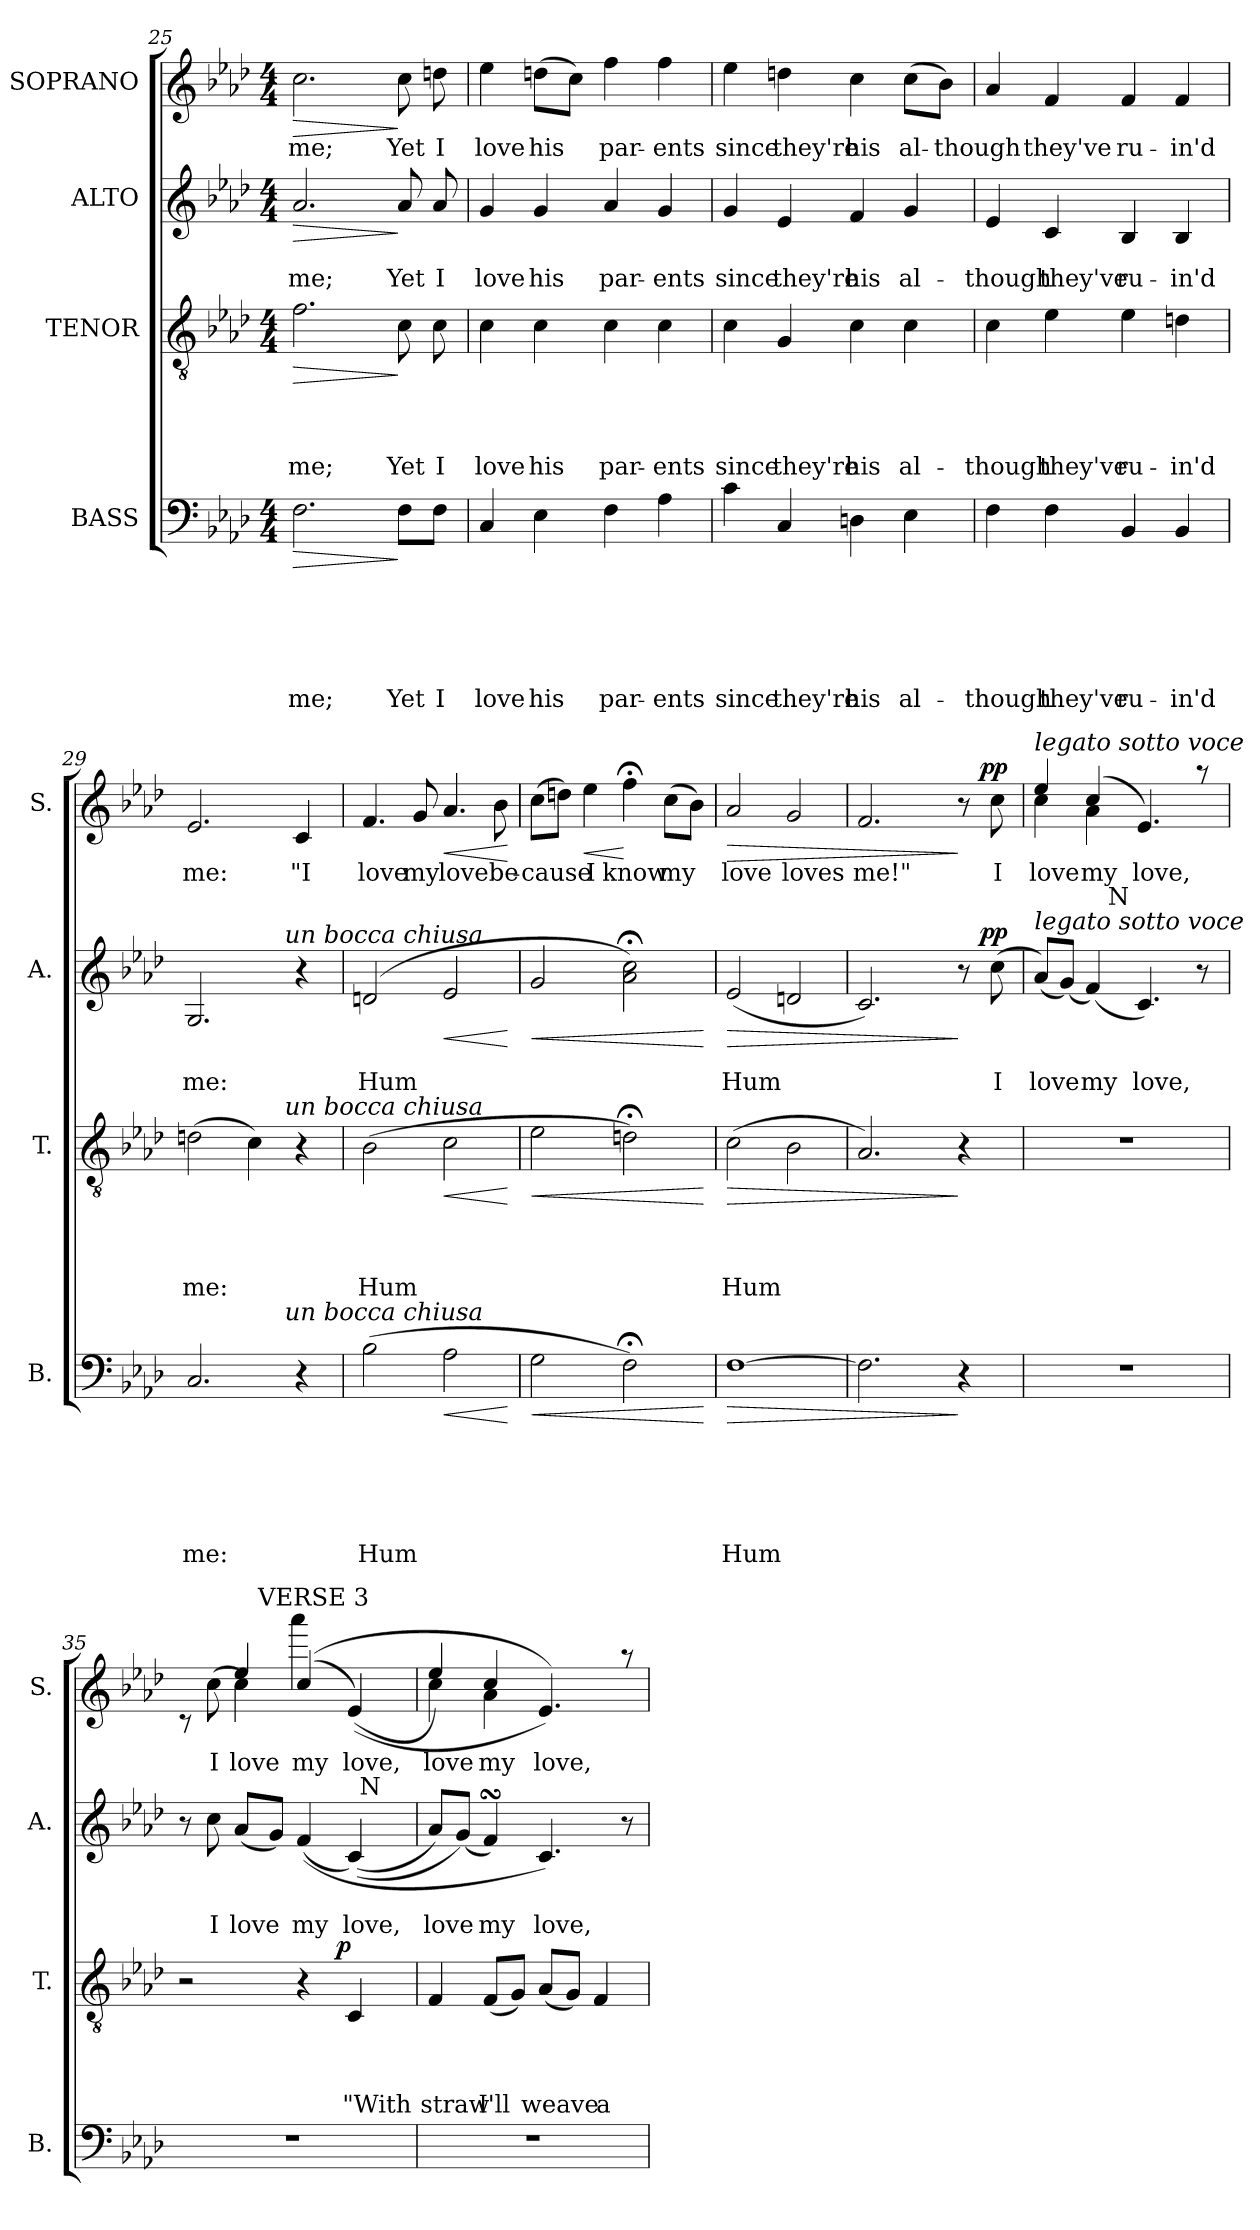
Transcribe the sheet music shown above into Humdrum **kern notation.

**kern	**text	**text	**text	**text	**text	**text	**dynam	**kern	**text	**text	**text	**text	**dynam	**kern	**text	**text	**dynam	**kern	**text	**dynam
*part4	*part4	*part4	*part4	*part4	*part4	*part4	*part4	*part3	*part3	*part3	*part3	*part3	*part3	*part2	*part2	*part2	*part2	*part1	*part1	*part1
*staff4	*staff4	*staff4	*staff4	*staff4	*staff4	*staff4	*staff4	*staff3	*staff3	*staff3	*staff3	*staff3	*staff3	*staff2	*staff2	*staff2	*staff2	*staff1	*staff1	*staff1
*I"BASS	*	*	*	*	*	*	*	*I"TENOR	*	*	*	*	*	*I"ALTO	*	*	*	*I"SOPRANO	*	*
*I'B.	*	*	*	*	*	*	*	*I'T.	*	*	*	*	*	*I'A.	*	*	*	*I'S.	*	*
*clefF4	*	*	*	*	*	*	*	*clefGv2	*	*	*	*	*	*clefG2	*	*	*	*clefG2	*	*
*k[b-e-a-d-]	*	*	*	*	*	*	*	*k[b-e-a-d-]	*	*	*	*	*	*k[b-e-a-d-]	*	*	*	*k[b-e-a-d-]	*	*
*A-:	*	*	*	*	*	*	*	*A-:	*	*	*	*	*	*A-:	*	*	*	*A-:	*	*
*M4/4	*	*	*	*	*	*	*	*M4/4	*	*	*	*	*	*M4/4	*	*	*	*M4/4	*	*
=25	=25	=25	=25	=25	=25	=25	=25	=25	=25	=25	=25	=25	=25	=25	=25	=25	=25	=25	=25	=25
!	!	!	!	!	!	!LO:LY:b	!LO:HP:b	!	!	!	!	!LO:LY:b	!LO:HP:b	!	!	!LO:LY:b	!LO:HP:b	!	!LO:LY:b	!LO:HP:b
2.F\	.	.	.	.	.	me;	>	2.f\	.	.	.	me;	>	2.a-/	.	me;	>	2.cc\	me;	>
!	!	!	!	!	!	!LO:LY:b	!	!	!	!	!	!LO:LY:b	!	!	!	!LO:LY:b	!	!	!LO:LY:b	!
8F\L	.	.	.	.	.	Yet	]	8c\	.	.	.	Yet	]	8a-/	.	Yet	]	8cc\	Yet	]
!	!	!	!	!	!	!LO:LY:b	!	!	!	!	!	!LO:LY:b	!	!	!	!LO:LY:b	!	!	!LO:LY:b	!
8F\J	.	.	.	.	.	I	.	8c\	.	.	.	I	.	8a-/	.	I	.	8ddn\	I	.
!!LO:PB:g=z
=26	=26	=26	=26	=26	=26	=26	=26	=26	=26	=26	=26	=26	=26	=26	=26	=26	=26	=26	=26	=26
!	!	!	!	!	!	!LO:LY:b	!	!	!	!	!	!LO:LY:b	!	!	!	!LO:LY:b	!	!	!LO:LY:b	!
4C/	.	.	.	.	.	love	.	4c\	.	.	.	love	.	4g/	.	love	.	4ee-\	love	.
!	!	!	!	!	!	!LO:LY:b	!	!	!	!	!	!LO:LY:b	!	!	!	!LO:LY:b	!	!	!LO:LY:b	!
4E-\	.	.	.	.	.	his	.	4c\	.	.	.	his	.	4g/	.	his	.	(>8ddn\L	his	.
.	.	.	.	.	.	.	.	.	.	.	.	.	.	.	.	.	.	8cc\J)	.	.
!	!	!	!	!	!	!LO:LY:b	!	!	!	!	!	!LO:LY:b	!	!	!	!LO:LY:b	!	!	!LO:LY:b	!
4F\	.	.	.	.	.	par-	.	4c\	.	.	.	par-	.	4a-/	.	par-	.	4ff\	par-	.
!	!	!	!	!	!	!LO:LY:b:rj	!	!	!	!	!	!LO:LY:b:rj	!	!	!	!LO:LY:b:rj	!	!	!LO:LY:b:rj	!
4A-\	.	.	.	.	.	-ents	.	4c\	.	.	.	-ents	.	4g/	.	-ents	.	4ff\	-ents	.
=27	=27	=27	=27	=27	=27	=27	=27	=27	=27	=27	=27	=27	=27	=27	=27	=27	=27	=27	=27	=27
!	!	!	!	!	!	!LO:LY:b	!	!	!	!	!	!LO:LY:b	!	!	!	!LO:LY:b	!	!	!LO:LY:b	!
4c\	.	.	.	.	.	since	.	4c\	.	.	.	since	.	4g/	.	since	.	4ee-\	since	.
!	!	!	!	!	!	!LO:LY:b	!	!	!	!	!	!LO:LY:b	!	!	!	!LO:LY:b	!	!	!LO:LY:b	!
4C/	.	.	.	.	.	they're	.	4G/	.	.	.	they're	.	4e-/	.	they're	.	4ddn\	they're	.
!	!	!	!	!	!	!LO:LY:b	!	!	!	!	!	!LO:LY:b	!	!	!	!LO:LY:b	!	!	!LO:LY:b	!
4Dn\	.	.	.	.	.	his	.	4c\	.	.	.	his	.	4f/	.	his	.	4cc\	his	.
!	!	!	!	!	!	!LO:LY:b	!	!	!	!	!	!LO:LY:b	!	!	!	!LO:LY:b	!	!	!LO:LY:b	!
4E-\	.	.	.	.	.	al-	.	4c\	.	.	.	al-	.	4g/	.	al-	.	(>8cc\L	al-	.
!	!	!	!	!	!	!	!	!	!	!	!	!	!	!	!	!	!	!	!LO:LY:b	!
.	.	.	.	.	.	.	.	.	.	.	.	.	.	.	.	.	.	8b-\J)	-though	.
=28	=28	=28	=28	=28	=28	=28	=28	=28	=28	=28	=28	=28	=28	=28	=28	=28	=28	=28	=28	=28
!	!	!	!	!	!	!LO:LY:b	!	!	!	!	!	!LO:LY:b	!	!	!	!LO:LY:b	!	!	!	!
4F\	.	.	.	.	.	-though	.	4c\	.	.	.	-though	.	4e-/	.	-though	.	4a-/	.	.
!	!	!	!	!	!	!LO:LY:b	!	!	!	!	!	!LO:LY:b	!	!	!	!LO:LY:b	!	!	!LO:LY:b	!
4F\	.	.	.	.	.	they've	.	4e-\	.	.	.	they've	.	4c/	.	they've	.	4f/	they've	.
!	!	!	!	!	!	!LO:LY:b	!	!	!	!	!	!LO:LY:b	!	!	!	!LO:LY:b	!	!	!LO:LY:b	!
4BB-/	.	.	.	.	.	ru-	.	4e-\	.	.	.	ru-	.	4B-/	.	ru-	.	4f/	ru-	.
!	!	!	!	!	!	!LO:LY:b	!	!	!	!	!	!LO:LY:b	!	!	!	!LO:LY:b	!	!	!LO:LY:b	!
4BB-/	.	.	.	.	.	-in'd	.	4dn\	.	.	.	-in'd	.	4B-/	.	-in'd	.	4f/	-in'd	.
=29	=29	=29	=29	=29	=29	=29	=29	=29	=29	=29	=29	=29	=29	=29	=29	=29	=29	=29	=29	=29
!	!	!	!	!	!	!LO:LY:b	!	!	!	!	!	!LO:LY:b	!	!	!	!LO:LY:b	!	!	!LO:LY:b	!
*^	*	*	*	*	*	*	*	*^	*	*	*	*	*	*^	*	*	*	*	*	*
2.C/	2ryy	.	.	.	.	.	me:	.	(>2dn\	2ryy	.	.	.	me:	.	2.G/	2ryy	.	me:	.	2.e-/	me:	.
.	8..ryy	.	.	.	.	.	.	.	4c\)	8..ryy	.	.	.	.	.	.	8..ryy	.	.	.	.	.	.
!	!	!	!	!	!	!	!	!	!	!	!	!	!	!	!	!	!LO:TX:a:i:t=un bocca chiusa	!	!	!	!	!	!
!	!	!	!	!	!	!	!	!	!	!LO:TX:a:i:t=un bocca chiusa	!	!	!	!	!	!	!	!	!	!	!	!	!
!	!LO:TX:a:i:t=un bocca chiusa	!	!	!	!	!	!	!	!	!	!	!	!	!	!	!	!	!	!	!	!	!	!
.	4ryy	.	.	.	.	.	.	.	.	4ryy	.	.	.	.	.	.	4ryy	.	.	.	.	.	.
!	!	!	!	!	!	!	!	!	!	!	!	!	!	!	!	!	!	!	!	!	!	!LO:LY:b:rj	!
4r	.	.	.	.	.	.	.	.	4r	.	.	.	.	.	.	4r	.	.	.	.	4c/	"I	.
.	32ryy	.	.	.	.	.	.	.	.	32ryy	.	.	.	.	.	.	32ryy	.	.	.	.	.	.
=30	=30	=30	=30	=30	=30	=30	=30	=30	=30	=30	=30	=30	=30	=30	=30	=30	=30	=30	=30	=30	=30	=30	=30
!	!	!	!	!	!	!	!LO:LY:b	!	!	!	!	!	!	!LO:LY:b	!	!	!	!	!LO:LY:b	!	!	!LO:LY:b	!
*v	*v	*	*	*	*	*	*	*	*	*	*	*	*	*	*	*v	*v	*	*	*	*	*	*
*	*	*	*	*	*	*	*	*v	*v	*	*	*	*	*	*	*	*	*	*	*	*
(>2B-\	.	.	.	.	.	Hum	.	(>2B-\	.	.	.	Hum	.	(2dn/	.	Hum	.	4.f/	love	.
!	!	!	!	!	!	!	!	!	!	!	!	!	!	!	!	!	!	!	!LO:LY:b	!
.	.	.	.	.	.	.	.	.	.	.	.	.	.	.	.	.	.	8g/	my	.
!	!	!	!	!	!	!	!LO:HP:b	!	!	!	!	!	!LO:HP:b	!	!	!	!LO:HP:b	!	!LO:LY:b	!LO:HP:b
2A-\	.	.	.	.	.	.	<	2c\	.	.	.	.	<	2e-/	.	.	<	4.a-/	love	<
!	!	!	!	!	!	!	!	!	!	!	!	!	!	!	!	!	!	!	!LO:LY:b	!
.	.	.	.	.	.	.	.	.	.	.	.	.	.	.	.	.	.	8b-\	be-	.
.	.	.	.	.	.	.	[	.	.	.	.	.	[	.	.	.	[	.	.	[
!!LO:LB:g=z
=31	=31	=31	=31	=31	=31	=31	=31	=31	=31	=31	=31	=31	=31	=31	=31	=31	=31	=31	=31	=31
!	!	!	!	!	!	!	!LO:HP:b	!	!	!	!	!	!LO:HP:b	!	!	!	!LO:HP:b	!	!LO:LY:b	!
2G\	.	.	.	.	.	.	<	2e-\	.	.	.	.	<	2g/	.	.	<	(>8cc\L	-cause	.
.	.	.	.	.	.	.	.	.	.	.	.	.	.	.	.	.	.	8ddn\J)	.	.
!	!	!	!	!	!	!	!	!	!	!	!	!	!	!	!	!	!	!	!LO:LY:b	!LO:HP:b
.	.	.	.	.	.	.	.	.	.	.	.	.	.	.	.	.	.	4ee-\	I	<
!	!	!	!	!	!	!	!	!	!	!	!	!	!	!	!	!	!	!	!LO:LY:b	!
2F;<\)	.	.	.	.	.	.	.	2dn;<\)	.	.	.	.	.	2a-\;< 2cc\;<)	.	.	.	4ff;<\	know	[
!	!	!	!	!	!	!	!	!	!	!	!	!	!	!	!	!	!	!	!LO:LY:b	!
.	.	.	.	.	.	.	.	.	.	.	.	.	.	.	.	.	.	(>8cc\L	my	.
.	.	.	.	.	.	.	.	.	.	.	.	.	.	.	.	.	.	8b-\J)	.	.
.	.	.	.	.	.	.	[	.	.	.	.	.	[	.	.	.	[	.	.	.
=32	=32	=32	=32	=32	=32	=32	=32	=32	=32	=32	=32	=32	=32	=32	=32	=32	=32	=32	=32	=32
!	!	!	!	!	!	!LO:LY:b	!LO:HP:b	!	!	!	!	!LO:LY:b	!LO:HP:b	!	!	!LO:LY:b	!LO:HP:b	!	!LO:LY:b	!LO:HP:b
[>1F	.	.	.	.	.	Hum	>	(>2c\	.	.	.	Hum	>	(<2e-/	.	Hum	>	2a-/	love	>
!	!	!	!	!	!	!	!	!	!	!	!	!	!	!	!	!	!	!	!LO:LY:b	!
.	.	.	.	.	.	.	.	2B-\	.	.	.	.	.	2dn/	.	.	.	2g/	loves	.
=33	=33	=33	=33	=33	=33	=33	=33	=33	=33	=33	=33	=33	=33	=33	=33	=33	=33	=33	=33	=33
!	!	!	!	!	!	!	!	!	!	!	!	!	!	!	!	!	!	!	!LO:LY:b	!
*	*	*	*	*	*	*	*	*	*	*	*	*	*	*^	*	*	*	*^	*	*
2.F\]	.	.	.	.	.	.	.	2.A-/)	.	.	.	.	.	2.c/)	2ryy	.	.	.	2.f/	2ryy	me!"	.
.	.	.	.	.	.	.	.	.	.	.	.	.	.	.	4ryy	.	.	.	.	4ryy	.	.
4r	.	.	.	.	.	.	]	4r	.	.	.	.	]	8r	16.ryy	.	.	]	8r	16.ryy	.	]
!	!	!	!	!	!	!	!	!	!	!	!	!	!	!	!	!	!	!LO:DY:a	!	!	!	!LO:DY:a
.	.	.	.	.	.	.	.	.	.	.	.	.	.	.	8ryy	.	.	pp	.	8ryy	.	pp
!	!	!	!	!	!	!	!	!	!	!	!	!	!	!	!	!	!LO:LY:b	!	!	!	!LO:LY:b	!
.	.	.	.	.	.	.	.	.	.	.	.	.	.	(>8cc\	.	.	I	.	8cc\	.	I	.
.	.	.	.	.	.	.	.	.	.	.	.	.	.	.	32ryy	.	.	.	.	32ryy	.	.
=34	=34	=34	=34	=34	=34	=34	=34	=34	=34	=34	=34	=34	=34	=34	=34	=34	=34	=34	=34	=34	=34	=34
!	!	!	!	!	!	!	!	!	!	!	!	!	!	!	!	!	!	!	!LO:TX:a:i:t=legato sotto voce	!	!	!
!	!	!	!	!	!	!	!	!	!	!	!	!	!	!LO:TX:a:i:t=legato sotto voce	!	!	!	!	!	!	!	!
!	!	!	!	!	!	!	!	!	!	!	!	!	!	!	!	!	!LO:LY:b	!	!	!	!LO:LY:b	!
1r	.	.	.	.	.	.	.	1r	.	.	.	.	.	(<8a-/L)	4ryy	.	love	.	4ee-/	4cc\	love	.
.	.	.	.	.	.	.	.	.	.	.	.	.	.	(8g/J)	.	.	.	.	.	.	.	.
!	!	!	!	!	!	!	!	!	!	!	!	!	!	!	!	!	!LO:LY:b	!	!	!	!LO:LY:b	!
.	.	.	.	.	.	.	.	.	.	.	.	.	.	(4f/)	16.ryy	.	my	.	(4cc/	4a-\	my	.
!	!	!	!	!	!	!	!	!	!	!	!	!	!	!	!LO:TX:a:t=N	!	!	!	!	!	!	!
.	.	.	.	.	.	.	.	.	.	.	.	.	.	.	2ryy	.	.	.	.	.	.	.
!	!	!	!	!	!	!	!	!	!	!	!	!	!	!	!	!	!LO:LY:b	!	!	!	!LO:LY:b	!
.	.	.	.	.	.	.	.	.	.	.	.	.	.	4.c/)	.	.	love,	.	4.e-/)	2ryy	love,	.
.	.	.	.	.	.	.	.	.	.	.	.	.	.	.	8ryy	.	.	.	.	.	.	.
.	.	.	.	.	.	.	.	.	.	.	.	.	.	8r	.	.	.	.	8raa	.	.	.
.	.	.	.	.	.	.	.	.	.	.	.	.	.	.	32ryy	.	.	.	.	.	.	.
=35	=35	=35	=35	=35	=35	=35	=35	=35	=35	=35	=35	=35	=35	=35	=35	=35	=35	=35	=35	=35	=35	=35
*	*	*	*	*	*	*	*	*^	*	*	*	*	*	*	*	*	*	*	*	*^	*	*
1r	.	.	.	.	.	.	.	2r	2ryy	.	.	.	.	.	8r	2ryy	.	.	.	4ryy	8rc	4ryy	.	.
!	!	!	!	!	!	!	!	!	!	!	!	!	!	!	!	!	!	!LO:LY:b	!	!	!	!	!LO:LY:b	!
.	.	.	.	.	.	.	.	.	.	.	.	.	.	.	8cc\	.	.	I	.	.	(>8cc\	.	I	.
!	!	!	!	!	!	!	!	!	!	!	!	!	!	!	!	!	!	!LO:LY:b	!	!	!	!	!LO:LY:b	!
.	.	.	.	.	.	.	.	.	.	.	.	.	.	.	(<8a-/L	.	.	love	.	4ee-/	4cc\)	16.ryy	love	.
!	!	!	!	!	!	!	!	!	!	!	!	!	!	!	!	!	!	!	!	!	!	!LO:TX:a:t=VERSE 3	!	!
.	.	.	.	.	.	.	.	.	.	.	.	.	.	.	.	.	.	.	.	.	.	2ryy	.	.
.	.	.	.	.	.	.	.	.	.	.	.	.	.	.	8g/J)	.	.	.	.	.	.	.	.	.
!	!	!	!	!	!	!	!	!	!	!	!	!	!	!	!	!	!	!LO:LY:b	!	!	!	!	!LO:LY:b	!
.	.	.	.	.	.	.	.	4r	8..ryy	.	.	.	.	.	((4f/	4ryy	.	my	.	((4cc/	4aaa-\	.	my	.
!	!	!	!	!	!	!	!	!	!	!	!	!	!	!LO:DY:a	!	!	!	!	!	!	!	!	!	!
.	.	.	.	.	.	.	.	.	4ryy	.	.	.	.	p	.	.	.	.	.	.	.	.	.	.
!	!	!	!	!	!	!	!	!	!	!	!	!	!LO:LY:b	!	!	!	!	!LO:LY:b	!	!	!	!	!LO:LY:b	!
.	.	.	.	.	.	.	.	4C/	.	.	.	.	"With	.	((4c/)	32ryy	.	love,	.	((4e-/)	4ryy	.	love,	.
!	!	!	!	!	!	!	!	!	!	!	!	!	!	!	!	!LO:TX:a:t=N	!	!	!	!	!	!	!	!
.	.	.	.	.	.	.	.	.	.	.	.	.	.	.	.	8..ryy	.	.	.	.	.	.	.	.
.	.	.	.	.	.	.	.	.	.	.	.	.	.	.	.	.	.	.	.	.	.	8ryy	.	.
.	.	.	.	.	.	.	.	.	32ryy	.	.	.	.	.	.	.	.	.	.	.	.	32ryy	.	.
!!LO:LB:g=z
=36	=36	=36	=36	=36	=36	=36	=36	=36	=36	=36	=36	=36	=36	=36	=36	=36	=36	=36	=36	=36	=36	=36	=36	=36
!	!	!	!	!	!	!	!	!LO:TX:a:i:t=affettuoso	!	!	!	!	!	!	!	!	!	!	!	!	!	!	!	!
!	!	!	!	!	!	!	!	!	!	!	!	!	!LO:LY:b	!	!	!	!	!LO:LY:b	!	!	!	!	!LO:LY:b	!
*	*	*	*	*	*	*	*	*v	*v	*	*	*	*	*	*	*	*	*	*	*	*v	*v	*	*
*	*	*	*	*	*	*	*	*	*	*	*	*	*	*v	*v	*	*	*	*	*	*	*
1r	.	.	.	.	.	.	.	4F/	.	.	.	straw	.	8a-/L)	.	love	.	4ee-/)	4cc\	love	.
.	.	.	.	.	.	.	.	.	.	.	.	.	.	(8g/J)	.	.	.	.	.	.	.
!	!	!	!	!	!	!	!	!	!	!	!	!LO:LY:b	!	!	!	!LO:LY:b	!	!	!	!LO:LY:b	!
.	.	.	.	.	.	.	.	(<8F/L	.	.	.	I'll	.	4fsSSS/)	.	my	.	4cc/	4a-\	my	.
.	.	.	.	.	.	.	.	8G/J)	.	.	.	.	.	.	.	.	.	.	.	.	.
!	!	!	!	!	!	!	!	!	!	!	!	!LO:LY:b	!	!	!	!LO:LY:b	!	!	!	!LO:LY:b	!
.	.	.	.	.	.	.	.	(<8A-/L	.	.	.	weave	.	4.c/)	.	love,	.	4.e-/))	2ryy	love,	.
.	.	.	.	.	.	.	.	8G/J)	.	.	.	.	.	.	.	.	.	.	.	.	.
!	!	!	!	!	!	!	!	!	!	!	!	!LO:LY:b	!	!	!	!	!	!	!	!	!
.	.	.	.	.	.	.	.	4F/	.	.	.	a	.	.	.	.	.	.	.	.	.
.	.	.	.	.	.	.	.	.	.	.	.	.	.	8r	.	.	.	8raa	.	.	.
*	*	*	*	*	*	*	*	*	*	*	*	*	*	*	*	*	*	*v	*v	*	*
=	=	=	=	=	=	=	=	=	=	=	=	=	=	=	=	=	=	=	=	=
*-	*-	*-	*-	*-	*-	*-	*-	*-	*-	*-	*-	*-	*-	*-	*-	*-	*-	*-	*-	*-
